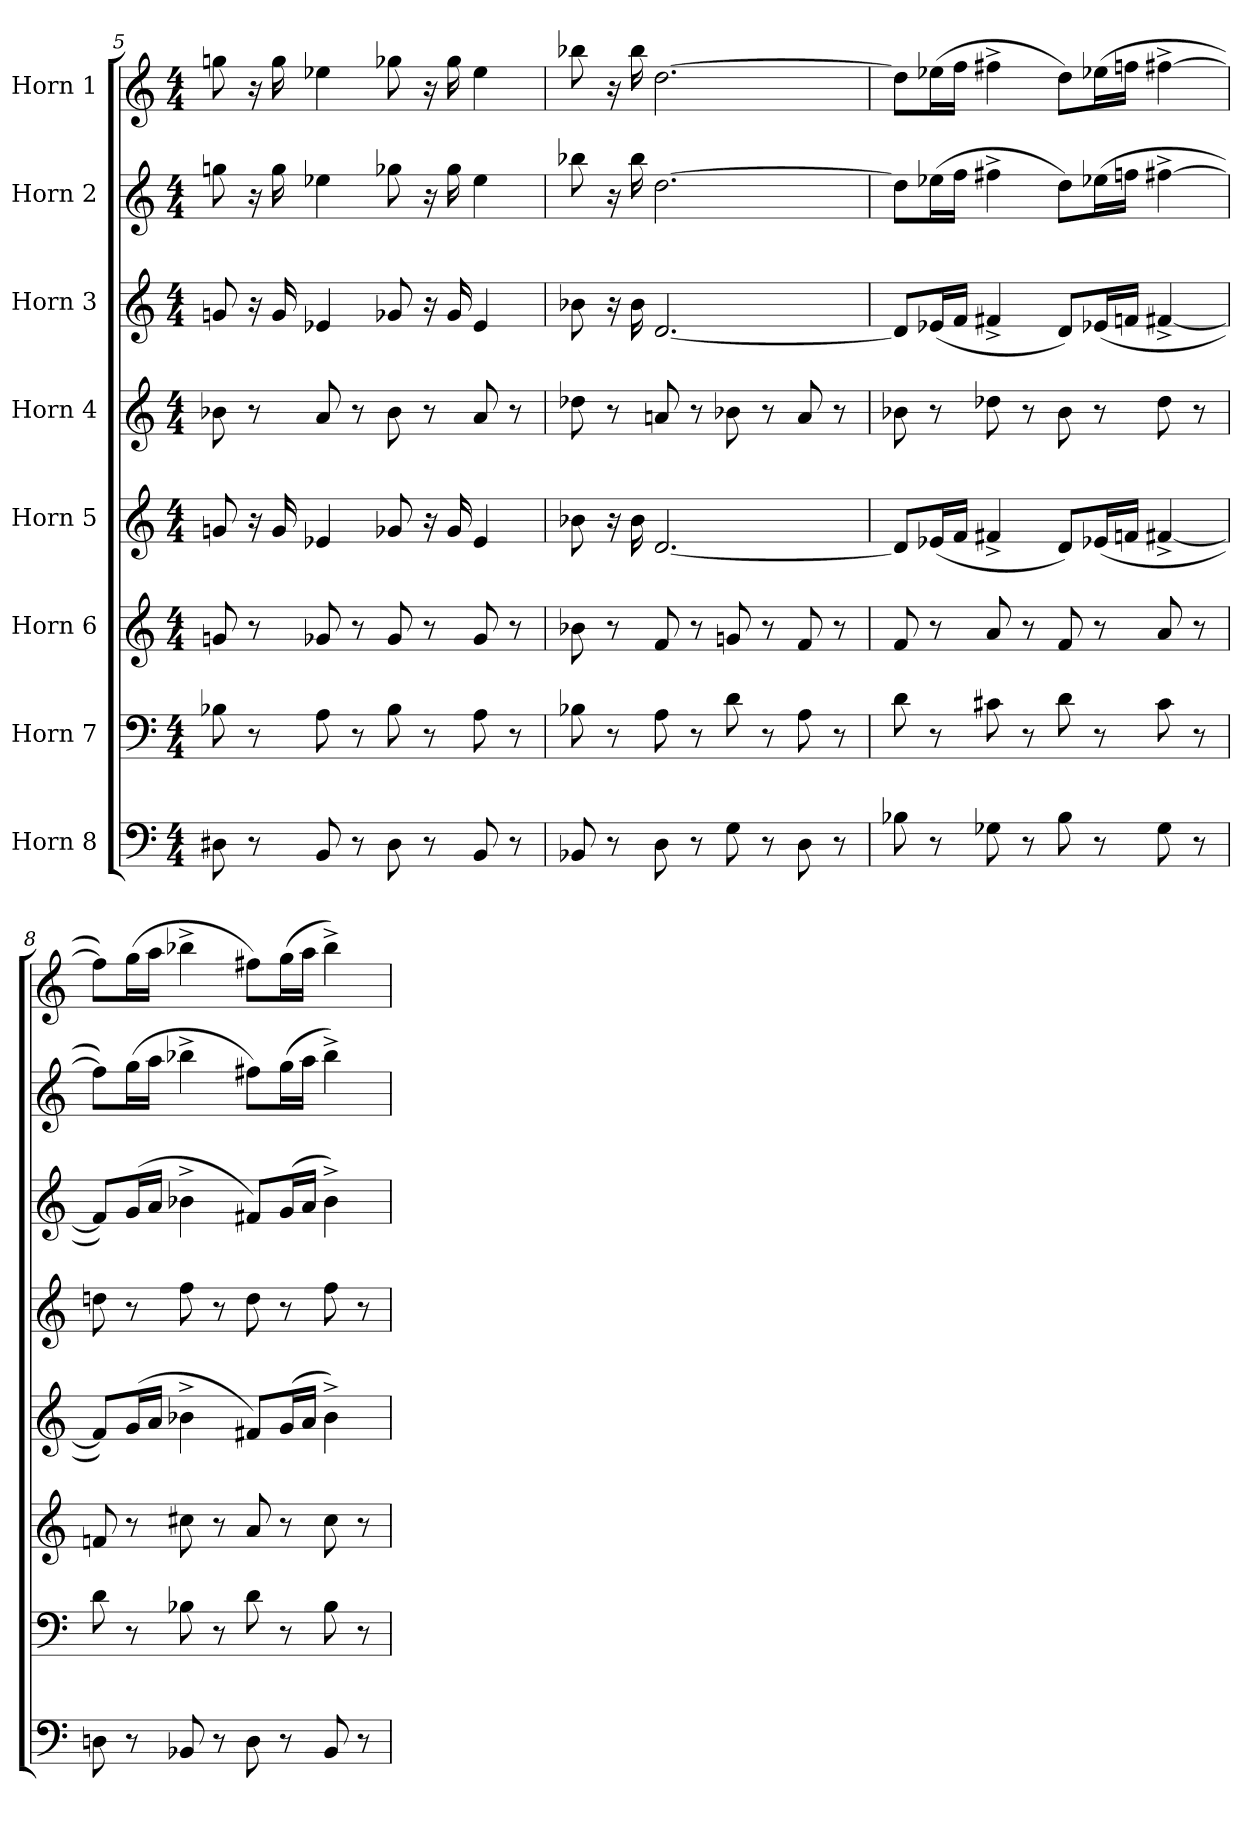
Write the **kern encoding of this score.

**kern	**kern	**kern	**kern	**kern	**kern	**kern	**kern
*part8	*part7	*part6	*part5	*part4	*part3	*part2	*part1
*staff8	*staff7	*staff6	*staff5	*staff4	*staff3	*staff2	*staff1
*I"Horn 8	*I"Horn 7	*I"Horn 6	*I"Horn 5	*I"Horn 4	*I"Horn 3	*I"Horn 2	*I"Horn 1
*clefF4	*clefF4	*clefG2	*clefG2	*clefG2	*clefG2	*clefG2	*clefG2
*ITrd4c7	*ITrd4c7	*ITrd4c7	*ITrd4c7	*ITrd4c7	*ITrd4c7	*ITrd4c7	*ITrd4c7
*k[b-]	*k[b-]	*k[b-]	*k[b-]	*k[b-]	*k[b-]	*k[b-]	*k[b-]
*F:	*F:	*F:	*F:	*F:	*F:	*F:	*F:
*M4/4	*M4/4	*M4/4	*M4/4	*M4/4	*M4/4	*M4/4	*M4/4
=5	=5	=5	=5	=5	=5	=5	=5
8GG#X\	8E-X\	8cn/	8cn/	8e-X\	8cn/	8ccn\	8ccn\
8r	8r	8r	16r	8r	16r	16r	16r
.	.	.	16c/	.	16c/	16cc\	16cc\
8EE/	8D\	8c-X/	4A-X/	8d/	4A-X/	4a-X\	4a-X\
8r	8r	8r	.	8r	.	.	.
8GG#\	8E-\	8c-/	8c-X/	8e-\	8c-X/	8cc-X\	8cc-X\
8r	8r	8r	16r	8r	16r	16r	16r
.	.	.	16c-/	.	16c-/	16cc-\	16cc-\
8EE/	8D\	8c-/	4A-/	8d/	4A-/	4a-\	4a-\
8r	8r	8r	.	8r	.	.	.
=6	=6	=6	=6	=6	=6	=6	=6
8EE-X/	8E-X\	8e-X\	8e-X\	8g-X\	8e-X\	8ee-X\	8ee-X\
8r	8r	8r	16r	8r	16r	16r	16r
.	.	.	16e-\	.	16e-\	16ee-\	16ee-\
8GG\	8D\	8B-/	[2.G/	8dn/	[2.G/	[2.g\	[2.g\
8r	8r	8r	.	8r	.	.	.
8C\	8G\	8cn/	.	8e-X\	.	.	.
8r	8r	8r	.	8r	.	.	.
8GG\	8D\	8B-/	.	8d/	.	.	.
8r	8r	8r	.	8r	.	.	.
!!LO:PB:g=z
=7	=7	=7	=7	=7	=7	=7	=7
8E-X\	8G\	8B-/	8G/L]	8e-X\	8G/L]	8g\L]	8g\L]
8r	8r	8r	(16A-X/L	8r	(16A-X/L	(16a-X\L	(16a-X\L
.	.	.	16B-/JJ	.	16B-/JJ	16b-\JJ	16b-\JJ
8C-X\	8F#X\	8d/	4Bn^/	8g-X\	4Bn^/	4bn^\	4bn^\
8r	8r	8r	.	8r	.	.	.
8E-\	8G\	8B-/	8G/L)	8e-\	8G/L)	8g\L)	8g\L)
8r	8r	8r	(16A-X/L	8r	(16A-X/L	(16a-X\L	(16a-X\L
.	.	.	16B-X/JJ	.	16B-X/JJ	16b-X\JJ	16b-X\JJ
8C-\	8F#\	8d/	[4Bn^/	8g-\	[4Bn^/	[4bn^\	[4bn^\
8r	8r	8r	.	8r	.	.	.
=8	=8	=8	=8	=8	=8	=8	=8
8GGn\	8G\	8B-X/	8B/L])	8gn\	8B/L])	8b\L])	8b\L])
8r	8r	8r	(16c/L	8r	(16c/L	(16cc\L	(16cc\L
.	.	.	16d/JJ	.	16d/JJ	16dd\JJ	16dd\JJ
8EE-X/	8E-X\	8f#X\	4e-X^\	8b-\	4e-X^\	4ee-X^\	4ee-X^\
8r	8r	8r	.	8r	.	.	.
8GG\	8G\	8d/	8Bn/L)	8g\	8Bn/L)	8bn\L)	8bn\L)
8r	8r	8r	(16c/L	8r	(16c/L	(16cc\L	(16cc\L
.	.	.	16d/JJ	.	16d/JJ	16dd\JJ	16dd\JJ
8EE-/	8E-\	8f#\	4e-^\)	8b-\	4e-^\)	4ee-^\)	4ee-^\)
8r	8r	8r	.	8r	.	.	.
=	=	=	=	=	=	=	=
*-	*-	*-	*-	*-	*-	*-	*-
